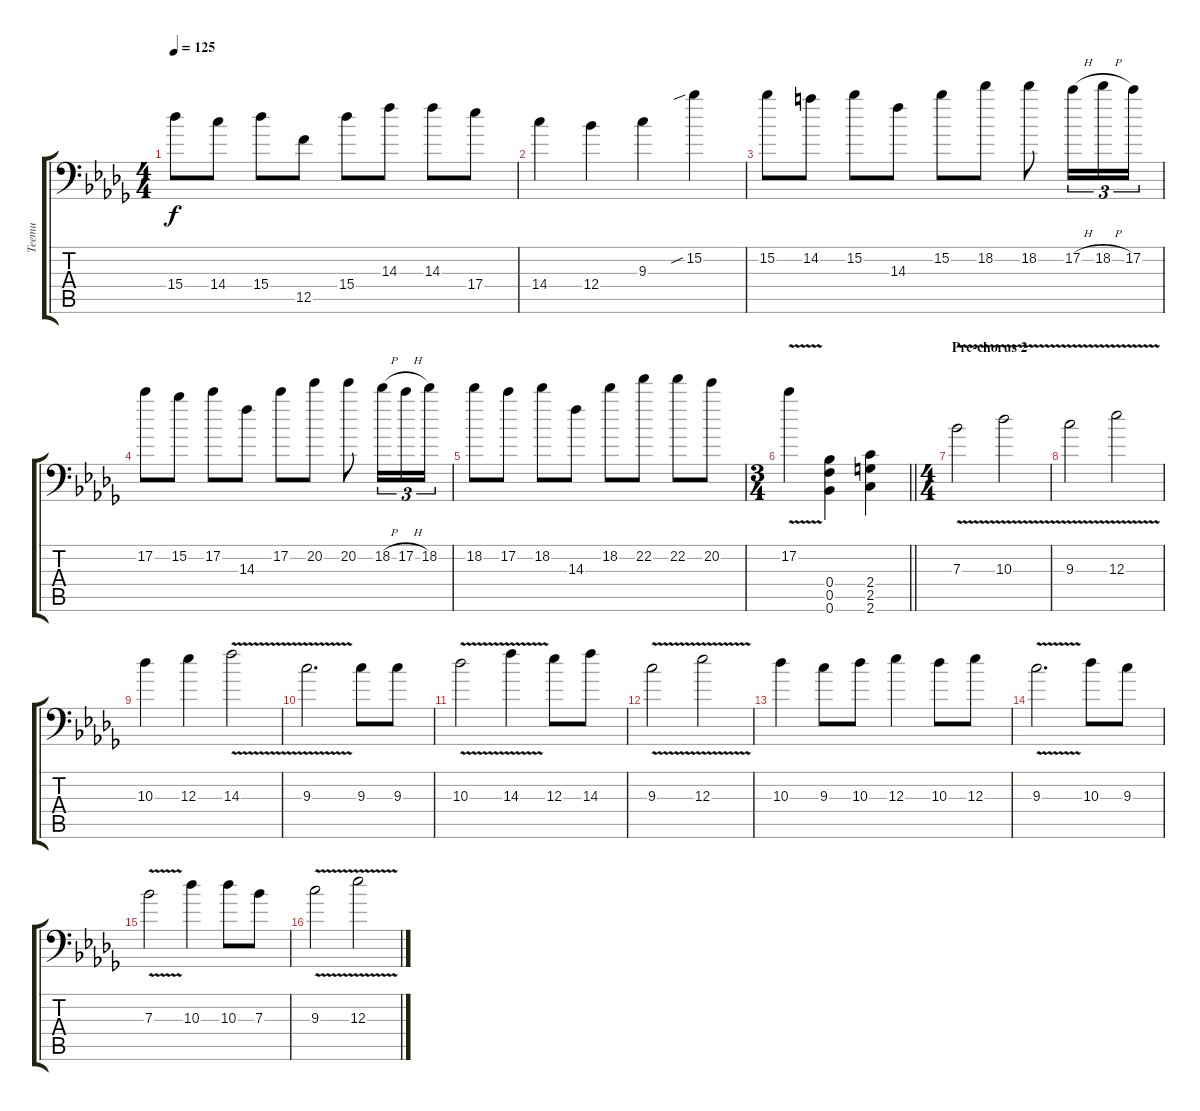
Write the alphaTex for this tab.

\track ("Teemu" "Teemu") {instrument distortionguitar}
\staff {score tabs}
\tuning (C4 G3 Eb3 Bb2 F2 Bb1) {hide}
\ts (4 4)
\tempo 125
\clef f4
\ks bbminor
15.4.8{dy f} 14.4.8 15.4.8 12.5.8 15.4.8 14.3.8 14.3.8 17.4.8 |
14.4.4 12.4.4 9.3.4 15.2{sib}.4 |
15.2.8 14.2.8 15.2.8 14.3.8 15.2.8 18.2.8 18.2.8 17.2{h}.16{tu (3 2)} 18.2{h}.16{tu (3 2)} 17.2.16{tu (3 2)} |
17.2.8 15.2.8 17.2.8 14.3.8 17.2.8 20.2.8 20.2.8 18.2{h}.16{tu (3 2)} 17.2{h}.16{tu (3 2)} 18.2.16{tu (3 2)} |
18.2.8 17.2.8 18.2.8 14.3.8 18.2.8 22.2.8 22.2.8 20.2.8 |
\ts (3 4)
\barLineRight lightlight
17.2{v}.4 (0.4 0.5 0.6).4 (2.4 2.5 2.6).4 |
\ts (4 4)
\section ("" "Pre-chorus 2")
7.3{v}.2 10.3{v}.2 |
9.3{v}.2 12.3{v}.2 |
10.3.4 12.3.4 14.3{v}.2 |
9.3{v}.2{d} 9.3.8 9.3.8 |
10.3{v}.2 14.3{v}.4 12.3.8 14.3.8 |
9.3{v}.2 12.3{v}.2 |
10.3.4 9.3.8 10.3.8 12.3.4 10.3.8 12.3.8 |
9.3{v}.2{d} 10.3.8 9.3.8 |
7.3{v}.2 10.3.4 10.3.8 7.3.8 |
9.3{v}.2 12.3{v}.2
